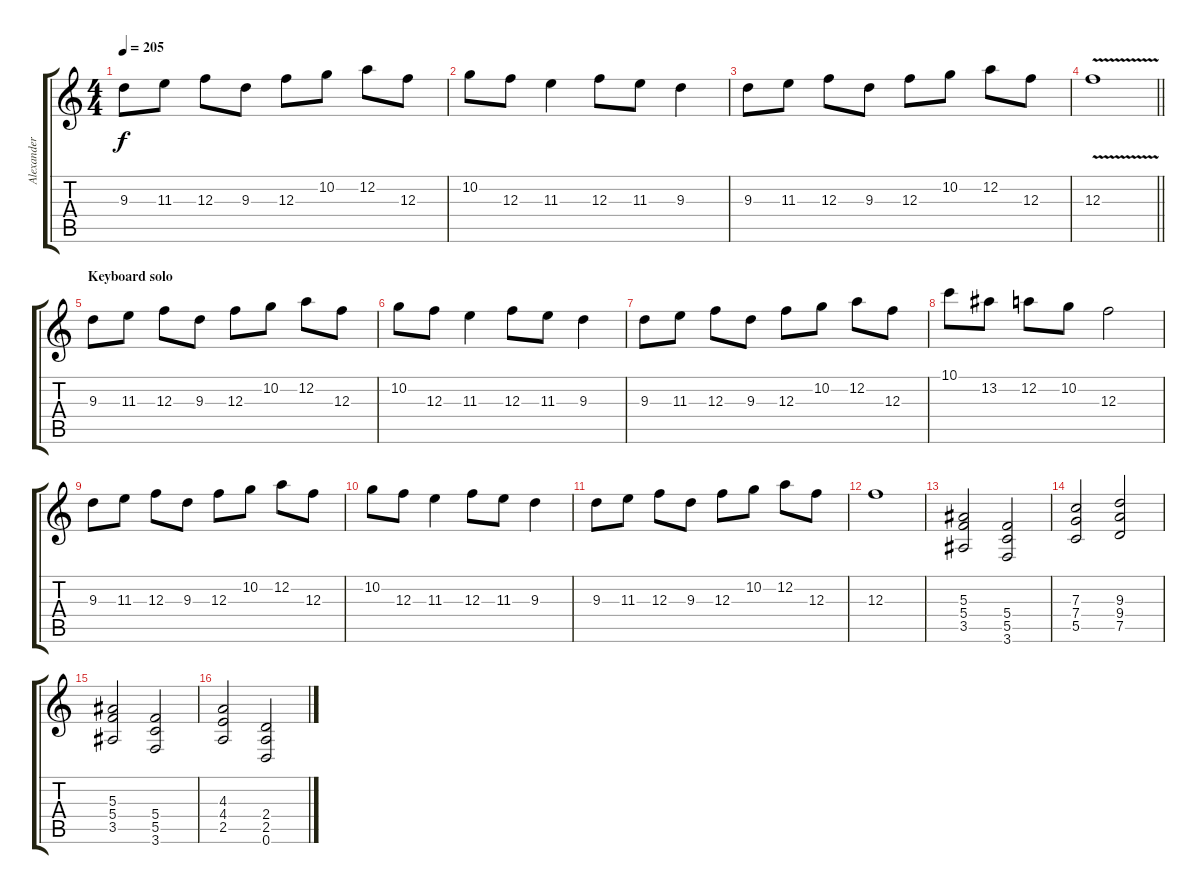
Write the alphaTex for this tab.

\track ("Alexander Kuoppala" "Alexander ") {instrument distortionguitar}
\staff {score tabs}
\tuning (D4 A3 F3 C3 G2 D2) {hide}
\ts (4 4)
\tempo 205
\clef g2
\ks c
9.3.8{dy f} 11.3.8 12.3.8 9.3.8 12.3.8 10.2.8 12.2.8 12.3.8 |
10.2.8 12.3.8 11.3.4 12.3.8 11.3.8 9.3.4 |
9.3.8 11.3.8 12.3.8 9.3.8 12.3.8 10.2.8 12.2.8 12.3.8 |
\barLineRight lightlight
12.3{v}.1 |
\section ("" "Keyboard solo")
9.3.8 11.3.8 12.3.8 9.3.8 12.3.8 10.2.8 12.2.8 12.3.8 |
10.2.8 12.3.8 11.3.4 12.3.8 11.3.8 9.3.4 |
9.3.8 11.3.8 12.3.8 9.3.8 12.3.8 10.2.8 12.2.8 12.3.8 |
10.1.8 13.2.8 12.2.8 10.2.8 12.3.2 |
9.3.8 11.3.8 12.3.8 9.3.8 12.3.8 10.2.8 12.2.8 12.3.8 |
10.2.8 12.3.8 11.3.4 12.3.8 11.3.8 9.3.4 |
9.3.8 11.3.8 12.3.8 9.3.8 12.3.8 10.2.8 12.2.8 12.3.8 |
12.3.1 |
(5.3 5.4 3.5).2 (5.4 5.5 3.6).2 |
(7.3 7.4 5.5).2 (9.3 9.4 7.5).2 |
(5.3 5.4 3.5).2 (5.4 5.5 3.6).2 |
(4.3 4.4 2.5).2 (2.4 2.5 0.6).2
